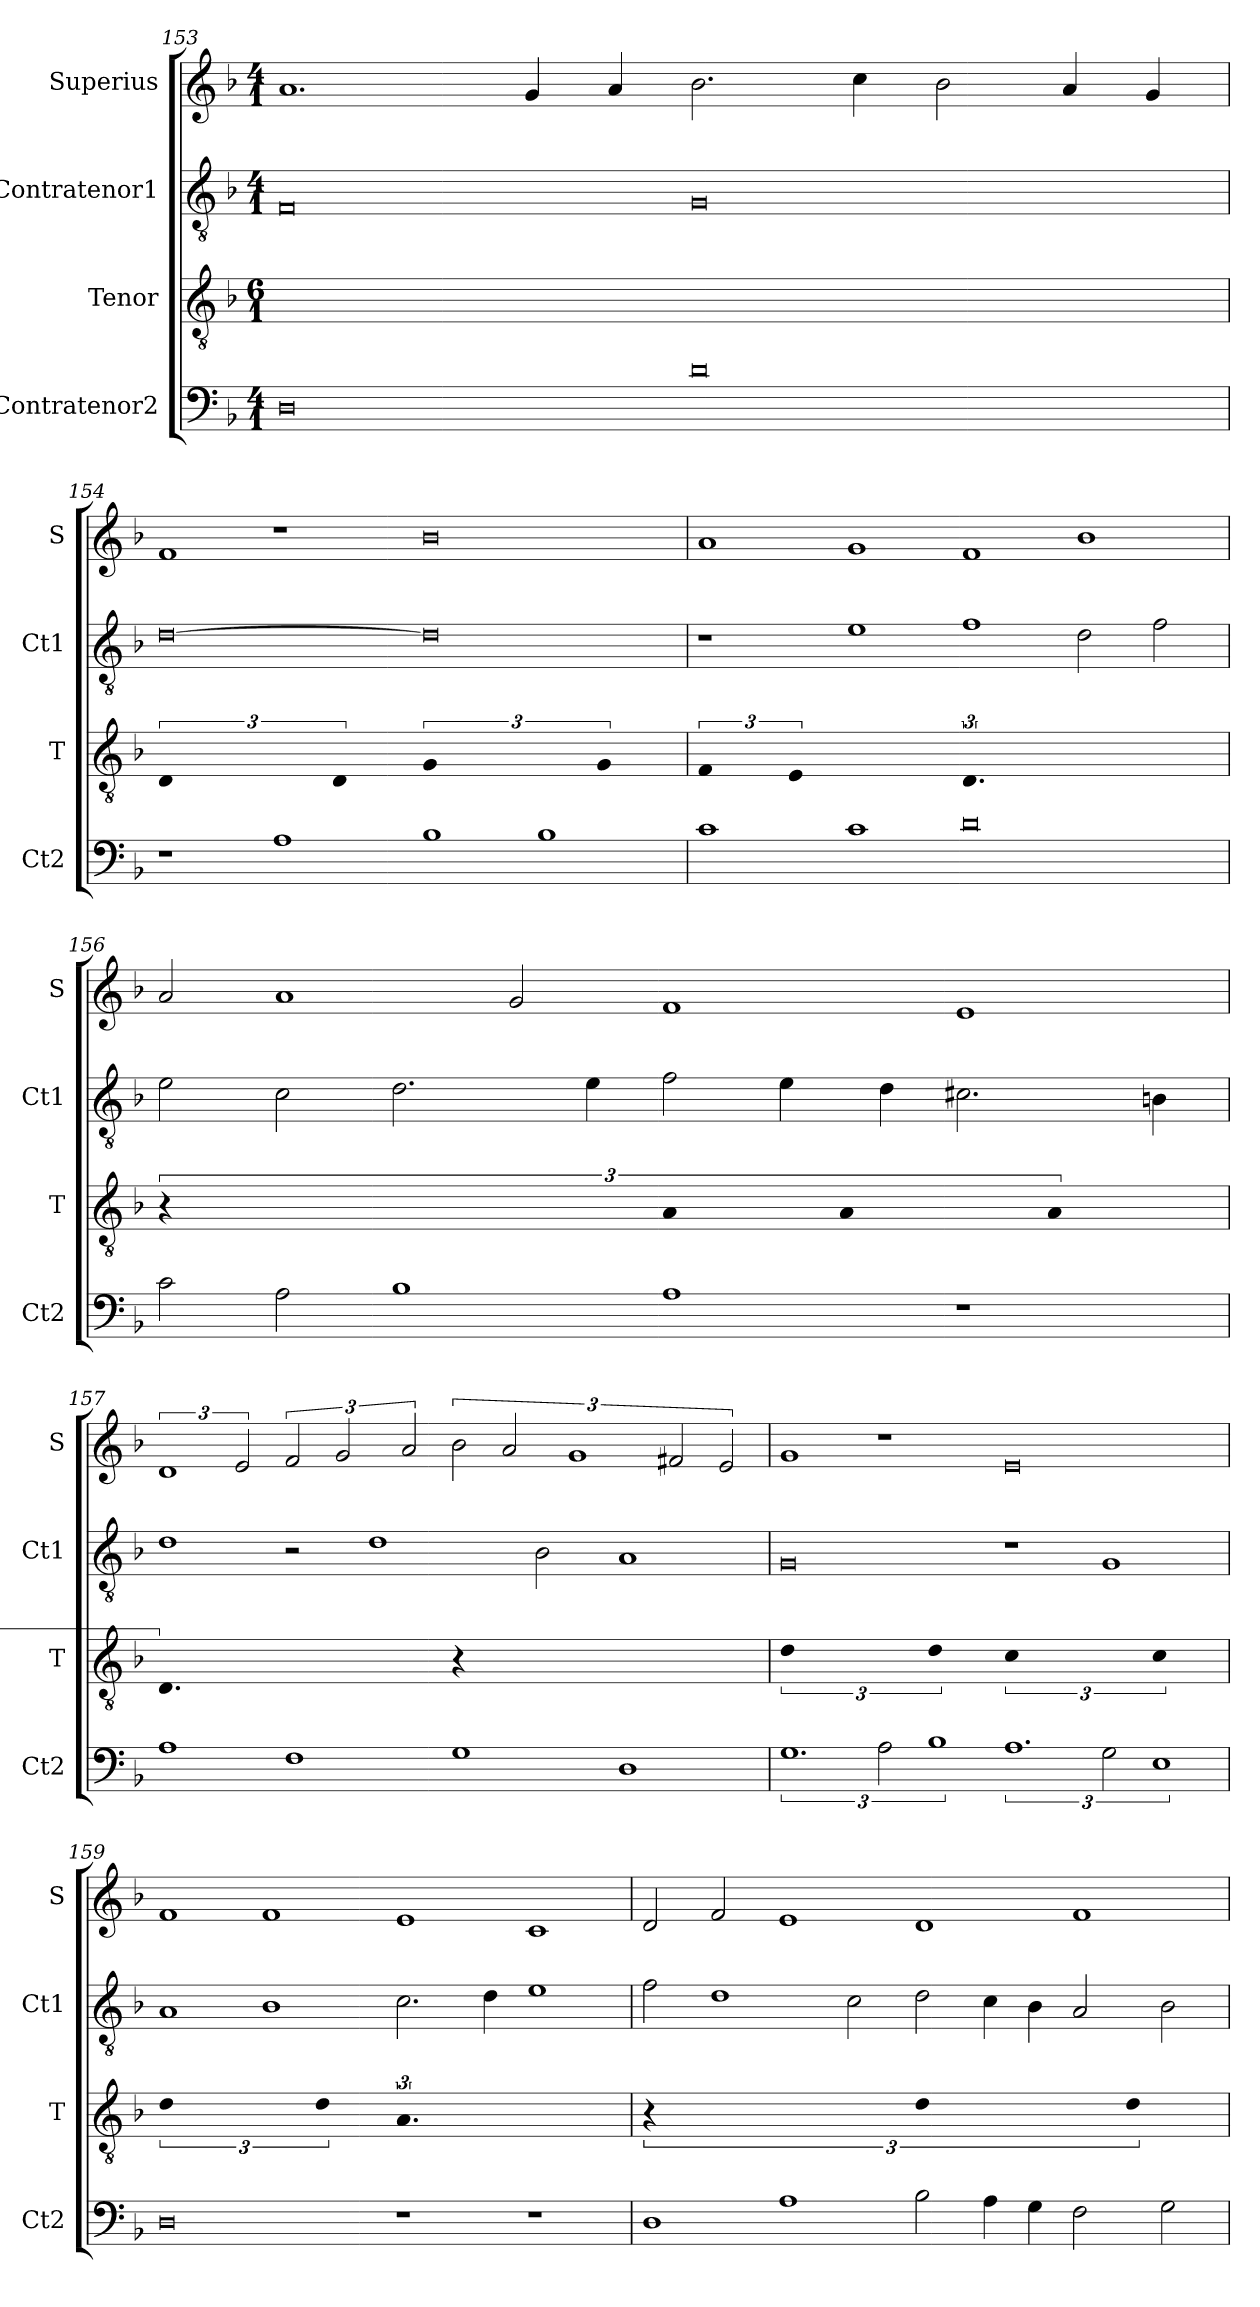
**kern	**kern	**kern	**kern
*part4	*part3	*part2	*part1
*staff4	*staff3	*staff2	*staff1
*I"Contratenor2	*I"Tenor	*I"Contratenor1	*I"Superius
*I'Ct2	*I'T	*I'Ct1	*I'S
*clefF4	*clefGv2	*clefGv2	*clefG2
*k[b-]	*k[b-]	*k[b-]	*k[b-]
*M4/1	*M6/1	*M4/1	*M4/1
=153	=153	=153	=153
!	!LO:N:vis=0.	!	!
0D	3%8.r	0F	1.a
.	.	.	4g/
.	.	.	4a/
0d	.	0G	2.b-\
.	.	.	4cc\
.	.	.	2b-\
.	.	.	4a/
.	.	.	4g/
=154	=154	=154	=154
!	!LO:N:vis=1	!	!
1r	3%4D	[0d	1f
1A	.	.	1r
!	!LO:N:vis=2	!	!
.	3%2D	.	.
!	!LO:N:vis=1	!	!
1B-	3%4G	0d]	0b-
1B-	.	.	.
!	!LO:N:vis=2	!	!
.	3%2G	.	.
=155	=155	=155	=155
!	!LO:N:vis=2	!	!
1c	3%2F	1r	1a
!	!LO:N:vis=1	!	!
.	3%4E	.	.
1c	.	1e	1g
!	!LO:N:vis=1.	!	!
0d	3%4.D	1f	1f
.	.	2d\	1b-
.	.	2f\	.
=156	=156	=156	=156
!	!LO:N:vis=1.	!	!
2c\	3%4.r	2e\	2a/
2A\	.	2c\	1a
1B-	.	2.d\	.
.	.	.	2g/
.	.	4e\	.
!	!LO:N:vis=2	!	!
1A	3%2A	2f\	1f
.	.	4e\	.
!	!LO:N:vis=2	!	!
.	3%2A	.	.
.	.	4d\	.
1r	.	2.c#X\	1e
!	!LO:N:vis=2	!	!
.	3%2A	.	.
.	.	4Bn\	.
=157	=157	=157	=157
!	!LO:N:vis=1.	!	!
1A	3%4.D	1d	3%2d
.	.	.	3e/
1F	.	2r	3f/
.	.	.	3g/
.	.	1d	.
.	.	.	3a/
!	!LO:N:vis=1.	!	!
1G	3%4.r	.	3b-\
.	.	.	3a/
.	.	2B-\	.
.	.	.	3%2g
1D	.	1A	.
.	.	.	3f#X/
.	.	.	3e/
=158	=158	=158	=158
!	!LO:N:vis=1	!	!
3%2.G	3%4d	0G	1g
3A\	.	.	1r
!	!LO:N:vis=2	!	!
3%2B-	3%2d	.	.
!	!LO:N:vis=1	!	!
3%2.A	3%4c	1r	0e
3G\	.	1G	.
!	!LO:N:vis=2	!	!
3%2E	3%2c	.	.
=159	=159	=159	=159
!	!LO:N:vis=1	!	!
0D	3%4d	1A	1f
.	.	1B-	1f
!	!LO:N:vis=2	!	!
.	3%2d	.	.
!	!LO:N:vis=1.	!	!
1r	3%4.A	2.c\	1e
.	.	4d\	.
1r	.	1e	1c
=160	=160	=160	=160
!	!LO:N:vis=1.	!	!
1D	3%4.r	2f\	2d/
.	.	1d	2f/
1A	.	.	1e
.	.	2c\	.
!	!LO:N:vis=1	!	!
2B-\	3%4d	2d\	1d
4A\	.	4c\	.
4G\	.	4B-\	.
2F\	.	2A/	1f
!	!LO:N:vis=2	!	!
.	3%2d	.	.
2G\	.	2B-\	.
=	=	=	=
*-	*-	*-	*-
